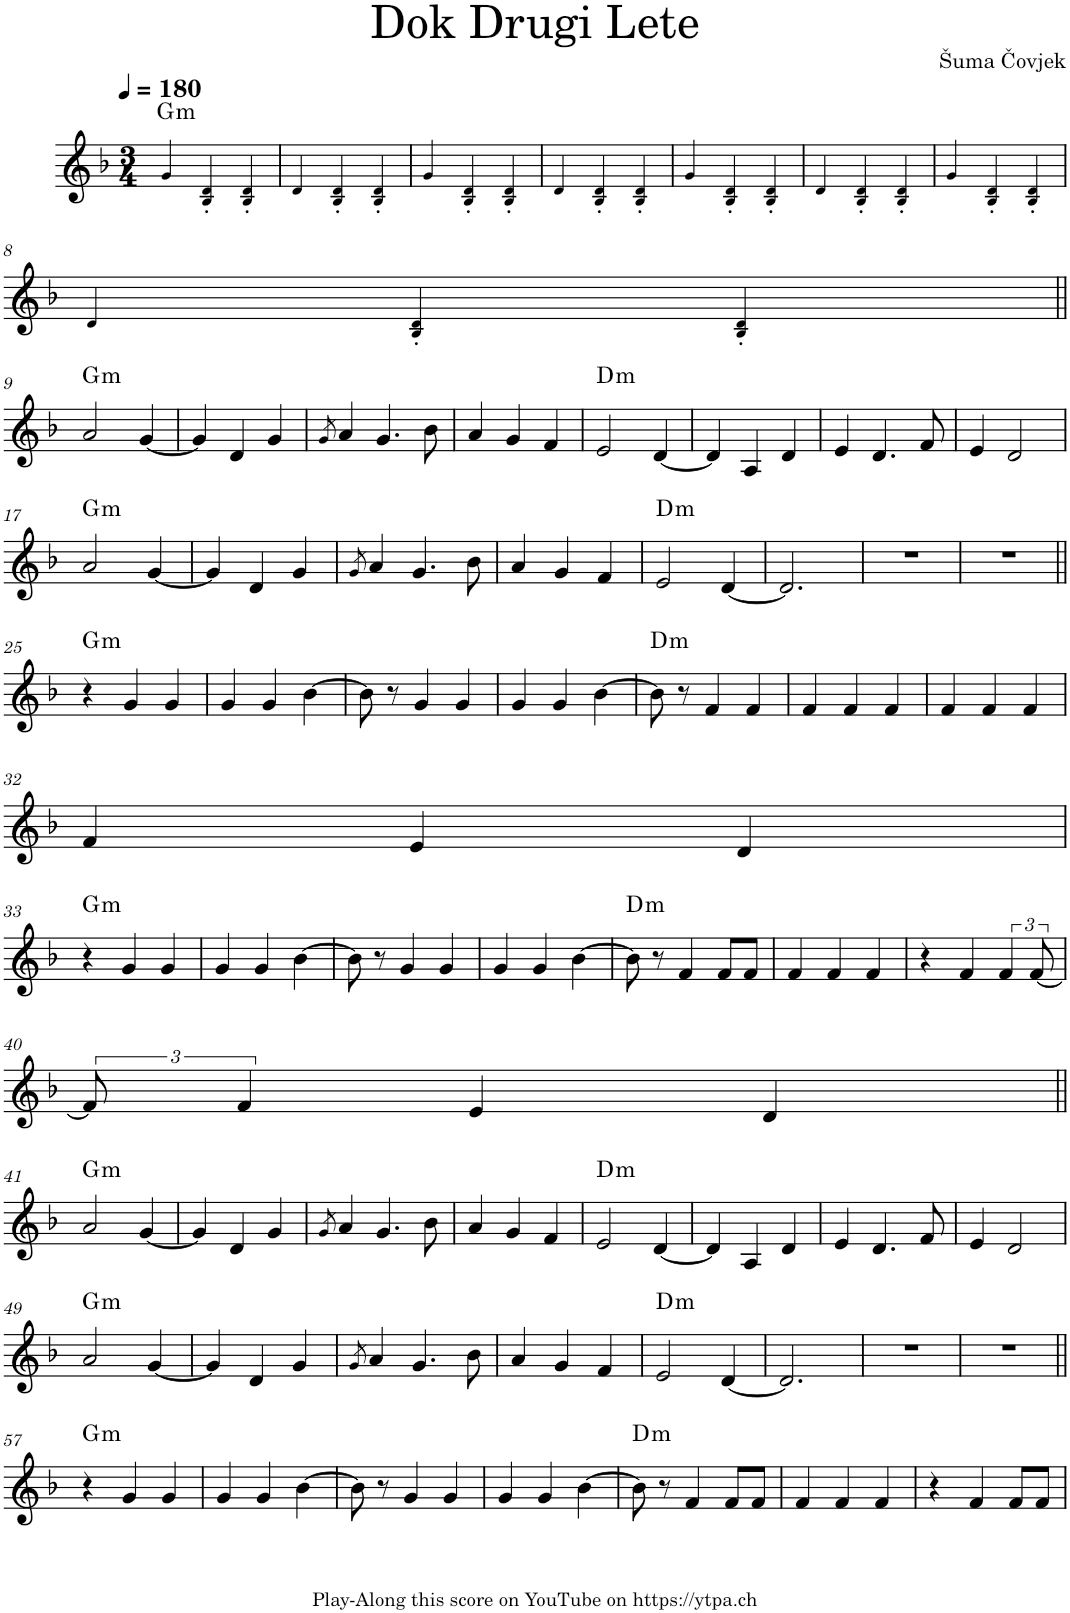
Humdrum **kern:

**kern	**harte
*part1	*part1
*staff1	*
*I"Voice	*
*I'Vc.	*
*clefG2	*
*k[b-]	*
*M3/4	*
*MM180	*
=1	=1
!	!LO:H:kt=m
4g!/	G:min
4B-!/' 4d!/'	.
4B-!/' 4d!/'	.
=2	=2
4d!/	.
4B-!/' 4d!/'	.
4B-!/' 4d!/'	.
=3	=3
4g!/	.
4B-!/' 4d!/'	.
4B-!/' 4d!/'	.
=4	=4
4d!/	.
4B-!/' 4d!/'	.
4B-!/' 4d!/'	.
=5	=5
4g!/	.
4B-!/' 4d!/'	.
4B-!/' 4d!/'	.
=6	=6
4d!/	.
4B-!/' 4d!/'	.
4B-!/' 4d!/'	.
=7	=7
4g!/	.
4B-!/' 4d!/'	.
4B-!/' 4d!/'	.
!!LO:LB:g=z
=8	=8
4d!/	.
4B-!/' 4d!/'	.
4B-!/' 4d!/'	.
!!LO:LB:g=z
=9||	=9||
!	!LO:H:kt=m
2a/	G:min
[4g/	.
=10	=10
4g/]	.
4d/	.
4g/	.
=11	=11
8qg/	.
4a/	.
4.g/	.
8b-\	.
=12	=12
4a/	.
4g/	.
4f/	.
=13	=13
!	!LO:H:kt=m
2e/	D:min
[4d/	.
=14	=14
4d/]	.
4A/	.
4d/	.
=15	=15
4e/	.
4.d/	.
8f/	.
=16	=16
4e/	.
2d/	.
!!LO:LB:g=z
=17	=17
!	!LO:H:kt=m
2a/	G:min
[4g/	.
=18	=18
4g/]	.
4d/	.
4g/	.
=19	=19
8qg/	.
4a/	.
4.g/	.
8b-\	.
=20	=20
4a/	.
4g/	.
4f/	.
=21	=21
!	!LO:H:kt=m
2e/	D:min
[4d/	.
=22	=22
2.d/]	.
=23	=23
2.r	.
=24	=24
2.r	.
!!LO:LB:g=z
=25||	=25||
!	!LO:H:kt=m
4r	G:min
4g/	.
4g/	.
=26	=26
4g/	.
4g/	.
[4b-\	.
=27	=27
8b-\]	.
8r	.
4g/	.
4g/	.
=28	=28
4g/	.
4g/	.
[4b-\	.
=29	=29
!	!LO:H:kt=m
8b-\]	D:min
8r	.
4f/	.
4f/	.
=30	=30
4f/	.
4f/	.
4f/	.
=31	=31
4f/	.
4f/	.
4f/	.
!!LO:LB:g=z
=32	=32
4f/	.
4e/	.
4d/	.
!!LO:LB:g=z
=33	=33
!	!LO:H:kt=m
4r	G:min
4g/	.
4g/	.
=34	=34
4g/	.
4g/	.
[4b-\	.
=35	=35
8b-\]	.
8r	.
4g/	.
4g/	.
=36	=36
4g/	.
4g/	.
[4b-\	.
=37	=37
!	!LO:H:kt=m
8b-\]	D:min
8r	.
4f/	.
8f/L	.
8f/J	.
=38	=38
4f/	.
4f/	.
4f/	.
=39	=39
4r	.
4f/	.
6f/	.
[12f/	.
!!LO:LB:g=z
=40	=40
12f/]	.
6f/	.
4e/	.
4d/	.
!!LO:LB:g=z
=41||	=41||
!	!LO:H:kt=m
2a/	G:min
[4g/	.
=42	=42
4g/]	.
4d/	.
4g/	.
=43	=43
8qg/	.
4a/	.
4.g/	.
8b-\	.
=44	=44
4a/	.
4g/	.
4f/	.
=45	=45
!	!LO:H:kt=m
2e/	D:min
[4d/	.
=46	=46
4d/]	.
4A/	.
4d/	.
=47	=47
4e/	.
4.d/	.
8f/	.
=48	=48
4e/	.
2d/	.
!!LO:LB:g=z
=49	=49
!	!LO:H:kt=m
2a/	G:min
[4g/	.
=50	=50
4g/]	.
4d/	.
4g/	.
=51	=51
8qg/	.
4a/	.
4.g/	.
8b-\	.
=52	=52
4a/	.
4g/	.
4f/	.
=53	=53
!	!LO:H:kt=m
2e/	D:min
[4d/	.
=54	=54
2.d/]	.
=55	=55
2.r	.
=56	=56
2.r	.
!!LO:LB:g=z
=57||	=57||
!	!LO:H:kt=m
4r	G:min
4g/	.
4g/	.
=58	=58
4g/	.
4g/	.
[4b-\	.
=59	=59
8b-\]	.
8r	.
4g/	.
4g/	.
=60	=60
4g/	.
4g/	.
[4b-\	.
=61	=61
!	!LO:H:kt=m
8b-\]	D:min
8r	.
4f/	.
8f/L	.
8f/J	.
=62	=62
4f/	.
4f/	.
4f/	.
=63	=63
4r	.
4f/	.
8f/L	.
8f/J	.
=	=
*-	*-
